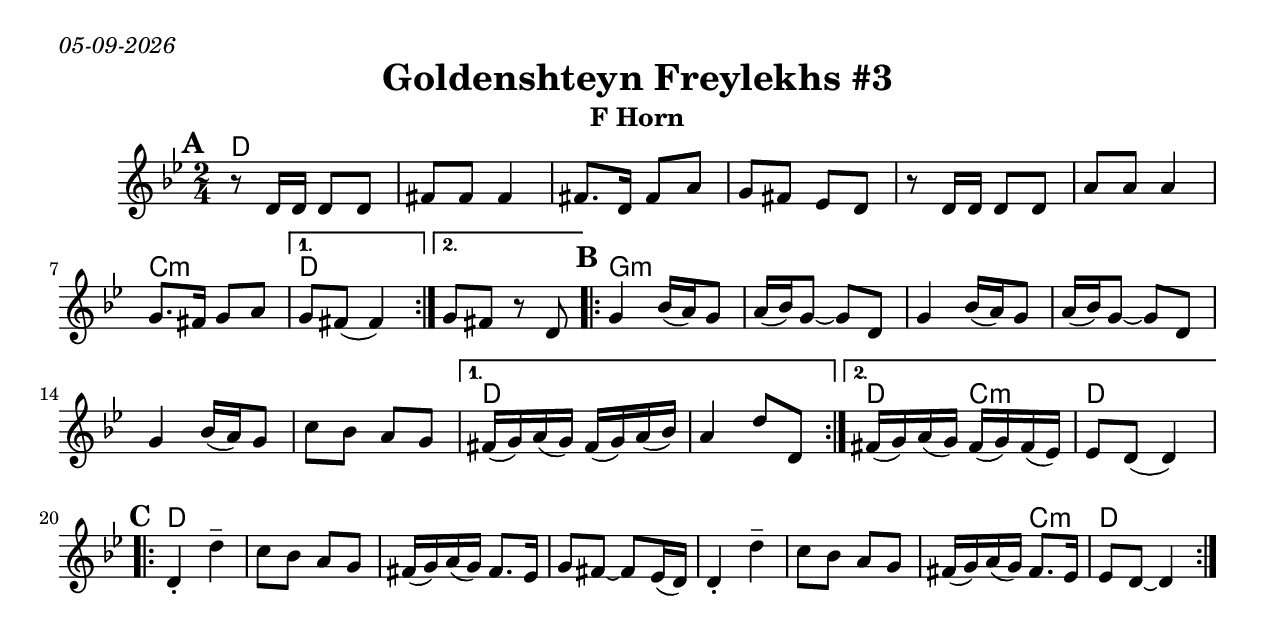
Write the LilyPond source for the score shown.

\version "2.20.0"
\include "english.ly"
\pointAndClickOff

\paper{
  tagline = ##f
  print-all-headers = ##t
  #(set-paper-size "letter")
}
date = #(strftime "%d-%m-%Y" (localtime (current-time)))

\markup{ \italic{ \date  }  }

%\markup{ Got something to say? }

%#################################### Melody ########################
melody = \relative c' {
  \clef treble
  \key g \minor
  \time 2/4
  \set Score.markFormatter = #format-mark-box-alphabet

  %\partial 16*3 a16 d f   %lead in notes

  \repeat volta 2{
  \mark \default
    r8 d16 d d8 d
    fs8 fs fs4
    fs8. d16 fs8 a|
    g8 fs ef d

    r8 d16 d d8 d|
    a'8 a a4
    g8. fs16 g8 a|

  }
  \alternative { { g8 fs(fs4)}{g8 fs r d |} }

  \repeat volta 2{
  \mark \default
    g4   bf16(a) g8|
    a16(bf)g8~g d
    g4 bf16(a)g8|
    a16(bf)g8~g d

    g4 bf16(a)g8|
    c8 bf a g
  }
  \alternative {
    {
      fs16 (g)a(g) fs(g)a(bf)
      a4 d8 d,
    }
    {
      fs16(g)a(g)fs(g) fs(ef)
      ef8 d(d4)
    }
  }
  \repeat volta 2{
  \break
  \mark \default
    d4-.  d'--
    c8 bf a g
    fs16(g)a(g) fs8. ef16|
    g8 fs~fs ef16(d)|

    d4-. d'--
    c8 bf a g
    fs16(g)a(g) fs8. ef16|
    ef8 d~d4|

  }
}
%################################# Lyrics #####################
%\addlyrics{  }
%################################# Chords #######################
harmonies = \chordmode {
  d2*6
  c2:m
  d2*2
  %b
  g2*6:m
  d4*4
  d4 c4:m
  d2
  %c
  d4*13
  c4:m
  d2
}

\score {
  <<
    \new ChordNames {
      \set chordChanges = ##f
      \harmonies
    }
    \new Staff
    \melody
  >>
  \header{
    title= "Goldenshteyn Freylekhs #3"
    subtitle=""
    composer= ""
    instrument = "F Horn"
    arranger= ""
  }
  \layout{indent = 1.0\cm}
  \midi{
    \tempo 4 = 120
  }
}


%{
convert-ly (GNU LilyPond) 2.20.0  convert-ly: Processing `'...
Applying conversion: 2.19.2, 2.19.7, 2.19.11, 2.19.16, 2.19.22,
2.19.24, 2.19.28, 2.19.29, 2.19.32, 2.19.40, 2.19.46, 2.19.49,
2.19.80, 2.20.0
%}
